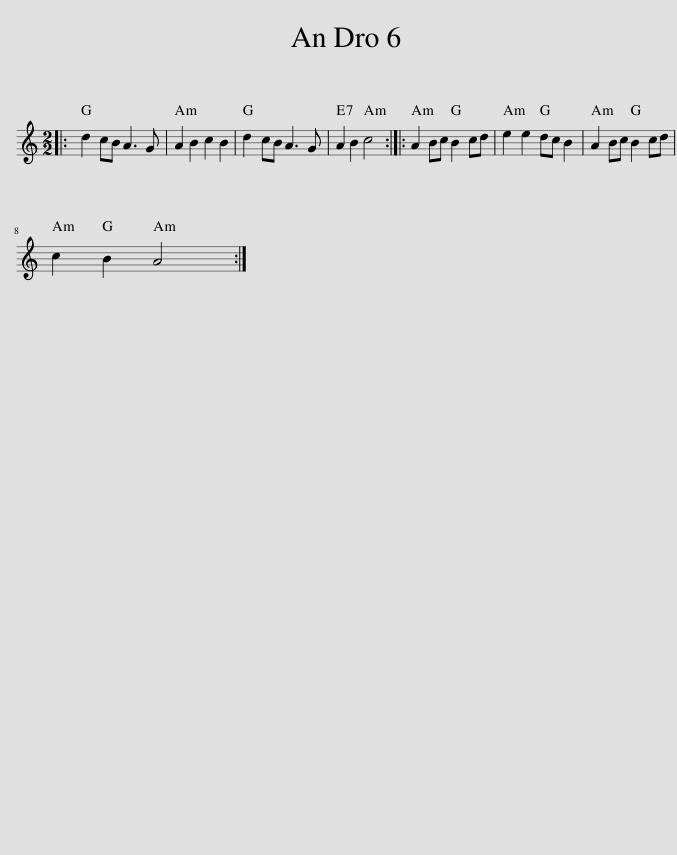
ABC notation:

X:1
L:1/8
M:2/2
I:linebreak $
K:C
V:1 treble
V:1
|: d2 cB A3 G | A2 B2 c2 B2 | d2 cB A3 G | A2 B2 c4 :: A2 Bc B2 cd | %5
 e2 e2 dc B2 | A2 Bc B2 cd |$ c2 B2 A4 :| %8
